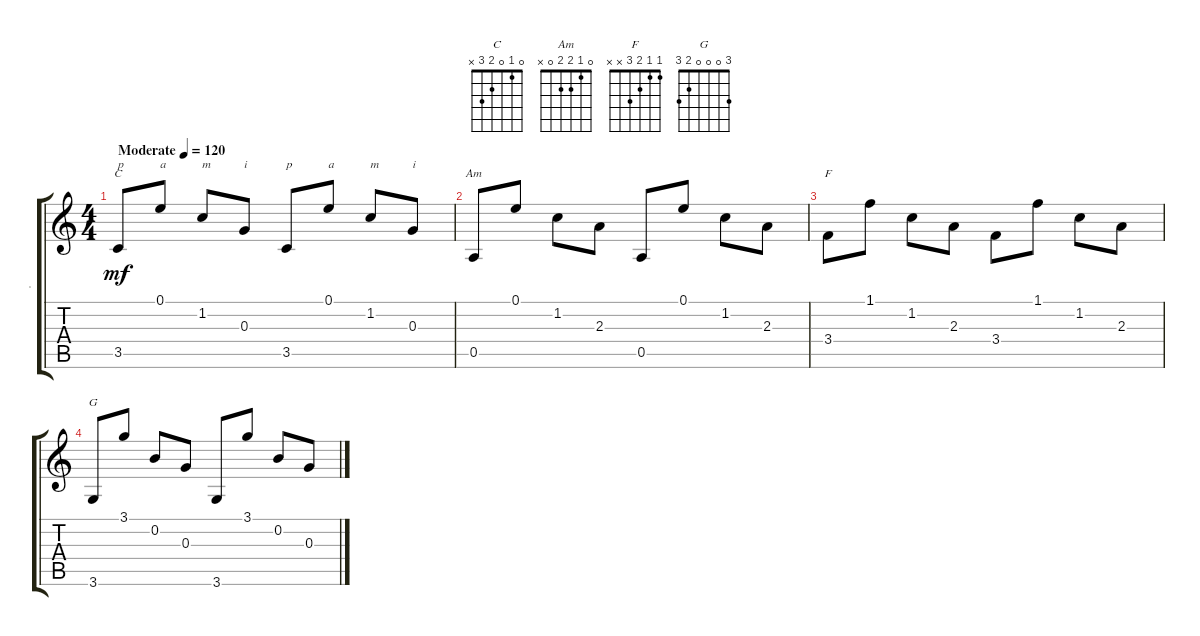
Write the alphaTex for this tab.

\track ("." ".") {instrument acousticguitarnylon}
\staff {score tabs}
\tuning (E4 B3 G3 D3 A2 E2) {hide}
\chord ("C" 0 1 0 2 3 x)
\chord ("Am" 0 1 2 2 0 x)
\chord ("F" 1 1 2 3 x x)
\chord ("G" 3 0 0 0 2 3)
\ts (4 4)
\tempo (120 "Moderate")
\clef g2
\ks c
3.5.8{ch "C" txt "p" dy mf instrument acousticguitarnylon} 0.1.8{txt "a"} 1.2.8{txt "m"} 0.3.8{txt "i"} 3.5.8{txt "p"} 0.1.8{txt "a"} 1.2.8{txt "m"} 0.3.8{txt "i"} |
0.5.8{ch "Am"} 0.1.8 1.2.8 2.3.8 0.5.8 0.1.8 1.2.8 2.3.8 |
3.4.8{ch "F"} 1.1.8 1.2.8 2.3.8 3.4.8 1.1.8 1.2.8 2.3.8 |
3.6.8{ch "G"} 3.1.8 0.2.8 0.3.8 3.6.8 3.1.8 0.2.8 0.3.8
